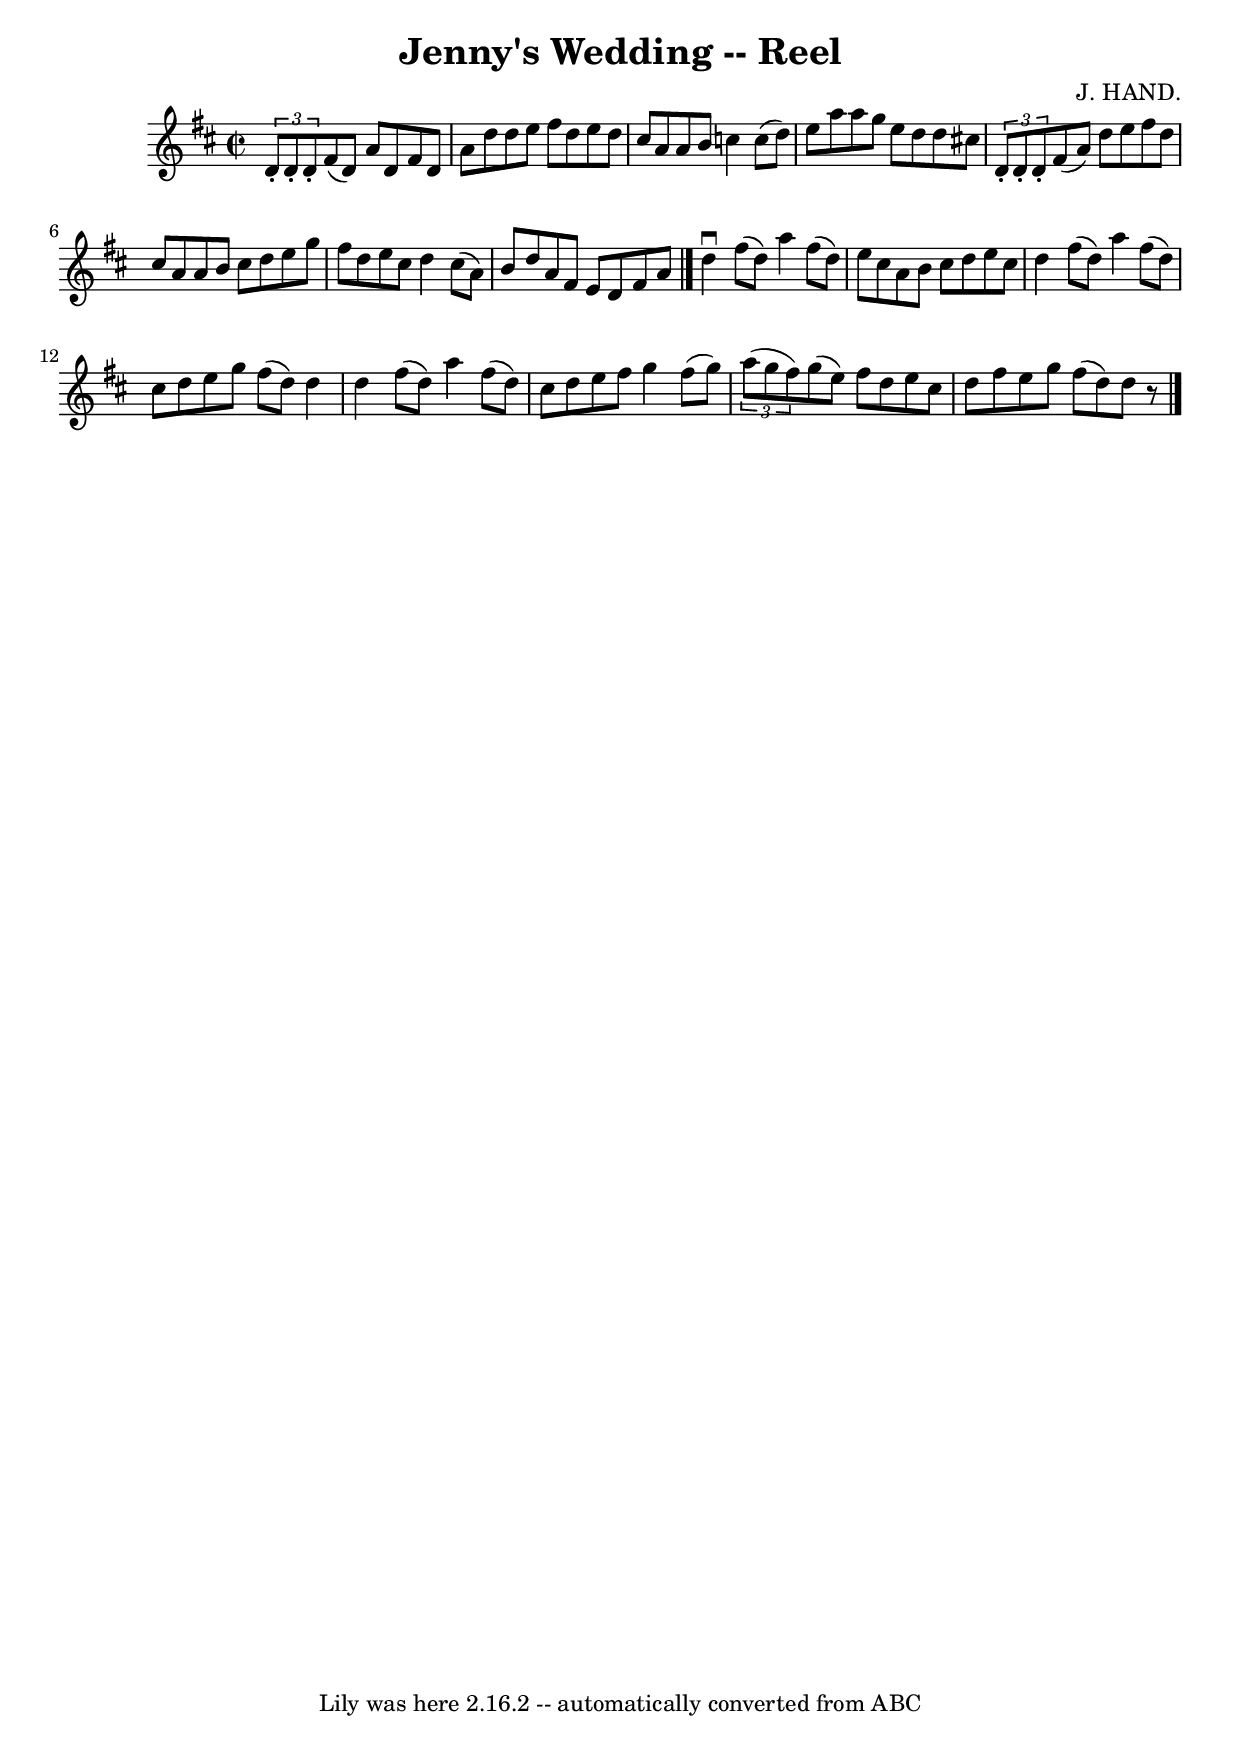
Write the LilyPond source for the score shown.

\version "2.16.2"
\include "Mammoth.ily"
\header {
  %% book = "Ryan's Mammoth Collection"
  composer = "J. HAND."
  crossRefNumber = "1"
  footnotes = "\\\\222"
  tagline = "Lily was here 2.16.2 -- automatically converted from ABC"
  title = "Jenny's Wedding -- Reel"

}
voicedefault =  {


  \override Staff.TimeSignature #'style = #'C
  \time 2/2 
  \key d \major
  \times 2/3 { d'8 -. d'8 -. d'8 -. 
	     } fis'8 
  (d'8) a'8 d'8 fis'8 d'8    |
  a'8 d''8 d''8    
  e''8 fis''8 d''8 e''8 d''8    |
  cis''8 a'8 a'8    
  b'8 c''4 c''8 (d''8)   |
  e''8 a''8 a''8 g''8    
  e''8 d''8 d''8 cis''!8    |
  \times 2/3 { d'8 -. d'8 -.  
	       d'8 -. 
	     } fis'8 (a'8) d''8 e''8 fis''8 d''8    |
  
  cis''8 a'8 a'8 b'8 cis''8 d''8 e''8 g''8    |
  
  fis''8 d''8 e''8 cis''8 d''4 cis''8 (a'8)   |
  b'8 
  d''8 a'8 fis'8 e'8 d'8 fis'8 a'8    \bar "|." d''4^\downbow fis''8 (d''8) a''4 fis''8 (d''8)   |
  e''8 
  cis''8 a'8 b'8 cis''8 d''8 e''8 cis''8    |
  d''4  
  fis''8 (d''8) a''4 fis''8 (d''8)   |
  cis''8 d''8 
  e''8 g''8 fis''8 (d''8) d''4    |
  d''4 fis''8 (
  d''8) a''4 fis''8 (d''8)   |
  cis''8 d''8 e''8    
  fis''8 g''4 fis''8 (g''8)   |
  \times 2/3 { a''8 (g''8 
	       fis''8) 
	     } g''8 (e''8) fis''8 d''8 e''8 cis''8    
  |
  d''8 fis''8 e''8 g''8 fis''8 (d''8) d''8    r8   
  \bar "|."   

}

\score{
  <<

    \context Staff="default"
    {
      \voicedefault 
      
    }

  >>
  \layout {
    
  }
  \midi {
  }

}
